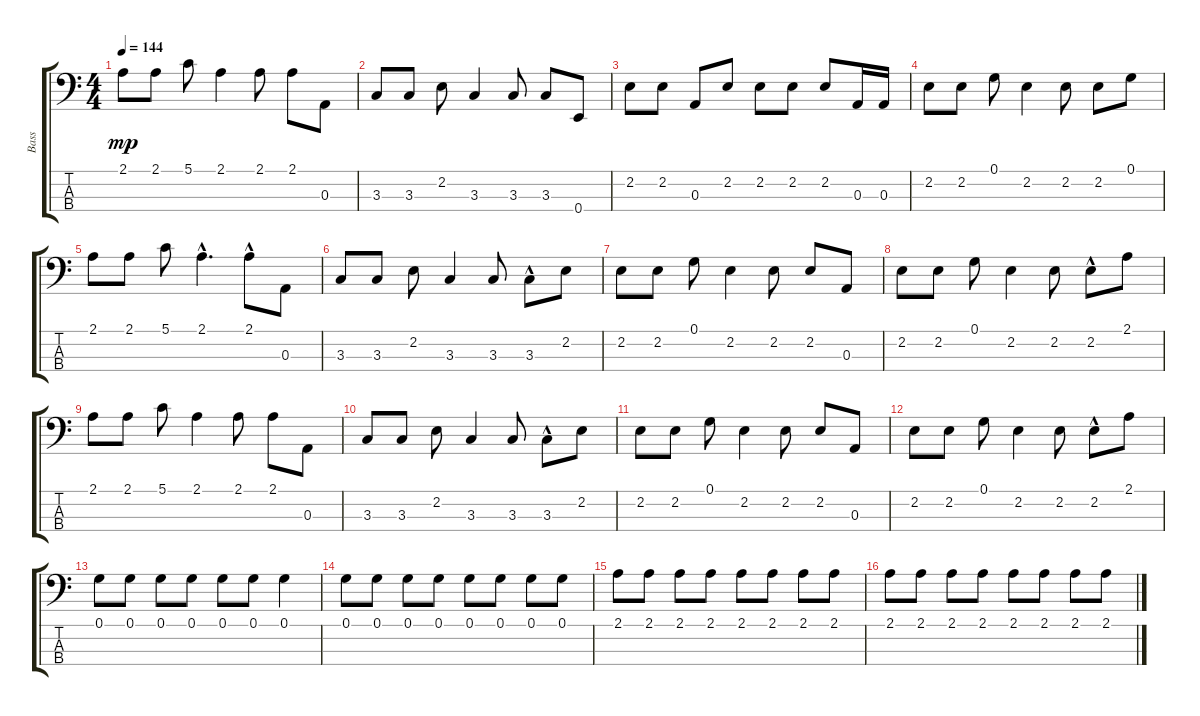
\track ("Bass " "Bass ") {instrument electricbasspick}
\staff {score tabs}
\tuning (G2 D2 A1 E1) {hide}
\ts (4 4)
\tempo 144
\clef f4
\ks c
2.1.8{dy mp} 2.1.8 5.1.8 2.1.4 2.1.8 2.1.8 0.3.8 |
3.3.8 3.3.8 2.2.8 3.3.4 3.3.8 3.3.8 0.4.8 |
2.2.8 2.2.8 0.3.8 2.2.8 2.2.8 2.2.8 2.2.8 0.3.16 0.3.16 |
2.2.8 2.2.8 0.1.8 2.2.4 2.2.8 2.2.8 0.1.8 |
2.1.8 2.1.8 5.1.8 2.1{hac}.4{d} 2.1{hac}.8 0.3.8 |
3.3.8 3.3.8 2.2.8 3.3.4 3.3.8 3.3{hac}.8 2.2.8 |
2.2.8 2.2.8 0.1.8 2.2.4 2.2.8 2.2.8 0.3.8 |
2.2.8 2.2.8 0.1.8 2.2.4 2.2.8 2.2{hac}.8 2.1.8 |
2.1.8 2.1.8 5.1.8 2.1.4 2.1.8 2.1.8 0.3.8 |
3.3.8 3.3.8 2.2.8 3.3.4 3.3.8 3.3{hac}.8 2.2.8 |
2.2.8 2.2.8 0.1.8 2.2.4 2.2.8 2.2.8 0.3.8 |
2.2.8 2.2.8 0.1.8 2.2.4 2.2.8 2.2{hac}.8 2.1.8 |
0.1.8 0.1.8 0.1.8 0.1.8 0.1.8 0.1.8 0.1.4 |
0.1.8 0.1.8 0.1.8 0.1.8 0.1.8 0.1.8 0.1.8 0.1.8 |
2.1.8 2.1.8 2.1.8 2.1.8 2.1.8 2.1.8 2.1.8 2.1.8 |
2.1.8 2.1.8 2.1.8 2.1.8 2.1.8 2.1.8 2.1.8 2.1.8
